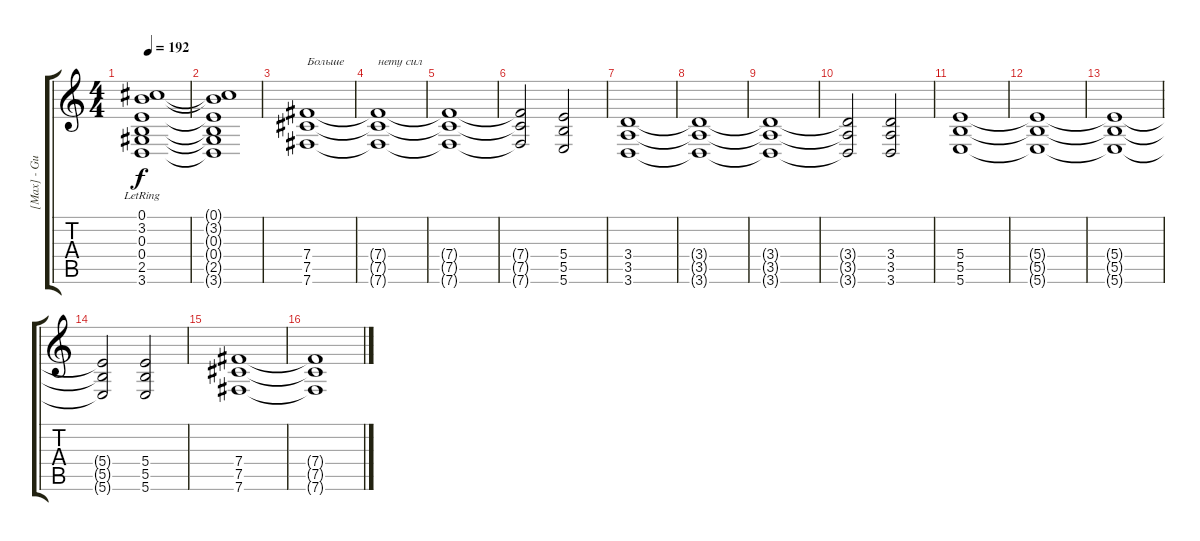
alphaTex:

\track ("[Max] - Guitar 1" "[Max] - Gu") {instrument acousticguitarsteel}
\staff {score tabs}
\tuning (Db4 Ab3 E3 B2 Gb2 B1) {hide}
\ts (4 4)
\tempo 192
\clef g2
\ks c
(0.1{lr} 3.2 0.3{lr} 0.4{lr} 2.5{lr} 3.6).1{dy f} |
(0.1{t} 3.2{t} 0.3{t} 0.4{t} 2.5{t} 3.6{t}).1 |
(7.4 7.5 7.6).1{txt "Больше" instrument distortionguitar} |
(7.4{t} 7.5{t} 7.6{t}).1{txt "нету сил"} |
(7.4{t} 7.5{t} 7.6{t}).1 |
(7.4{t} 7.5{t} 7.6{t}).2 (5.4 5.5 5.6).2 |
(3.4 3.5 3.6).1 |
(3.4{t} 3.5{t} 3.6{t}).1 |
(3.4{t} 3.5{t} 3.6{t}).1 |
(3.4{t} 3.5{t} 3.6{t}).2 (3.4 3.5 3.6).2 |
(5.4 5.5 5.6).1 |
(5.4{t} 5.5{t} 5.6{t}).1 |
(5.4{t} 5.5{t} 5.6{t}).1 |
(5.4{t} 5.5{t} 5.6{t}).2 (5.4 5.5 5.6).2 |
(7.4 7.5 7.6).1 |
(7.4{t} 7.5{t} 7.6{t}).1
